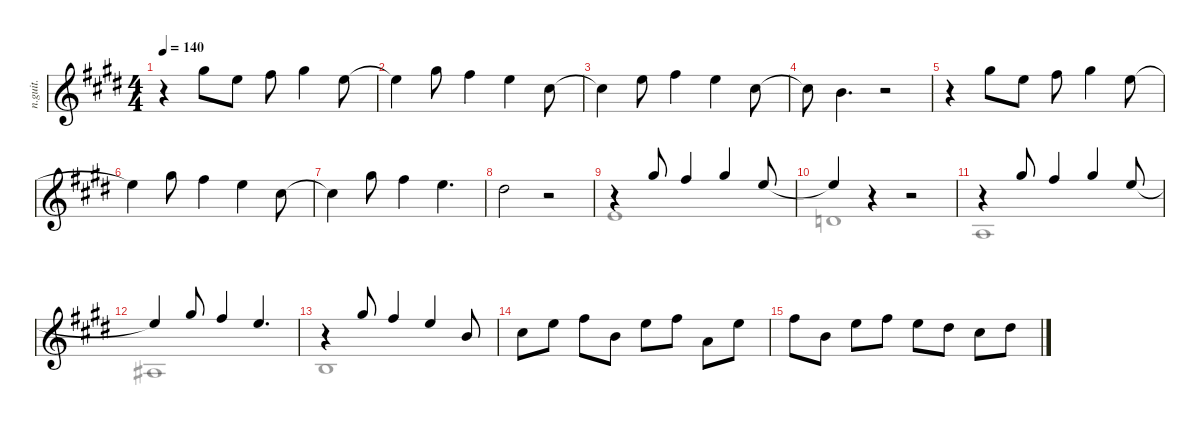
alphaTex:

\defaultSystemsLayout 4
\hideDynamics
\bracketExtendMode nobrackets
\track ("Nylon Guitar" "n.guit.") {instrument acousticguitarnylon}
\staff {score}
\tuning (E4 B3 G3 D3 A2 E2)
\voice
\ts (4 4)
\tempo 140
\clef g2
\ks e
r.4{dy mf instrument acousticguitarnylon beam Down} 4.1{acc #}.8{beam Down} 5.2{acc forcenatural}.8{beam Down} 2.1{acc #}.8{beam Down} 4.1{acc #}.4{beam Down} 0.1{acc forcenatural}.8{beam Down} |
0.1{t acc forcenatural}.4{beam Down} 4.1{acc #}.8{beam Down} 2.1{acc #}.4{beam Down} 0.1{acc forcenatural}.4{beam Down} -3.1{acc #}.8{beam Down} |
-3.1{t acc #}.4{beam Down} 0.1{acc forcenatural}.8{beam Down} 2.1{acc #}.4{beam Down} 0.1{acc forcenatural}.4{beam Down} -3.1{acc #}.8{beam Down} |
-3.1{t acc #}.8{beam Down} 4.3{acc forcenatural}.4{d beam Down} r.2{beam Down} |
r.4{beam Down} 4.1{acc #}.8{beam Down} 5.2{acc forcenatural}.8{beam Down} 2.1{acc #}.8{beam Down} 4.1{acc #}.4{beam Down} 0.1{acc forcenatural}.8{beam Down} |
0.1{t acc forcenatural}.4{beam Down} 4.1{acc #}.8{beam Down} 2.1{acc #}.4{beam Down} 0.1{acc forcenatural}.4{beam Down} -3.1{acc #}.8{beam Down} |
-3.1{t acc #}.4{beam Down} 4.1{acc #}.8{beam Down} 2.1{acc #}.4{beam Down} 0.1{acc forcenatural}.4{d beam Down} |
-1.1{acc #}.2{beam Down} r.2{beam Down} |
r.4{beam Up} 4.1{acc #}.8{beam Up} 2.1{acc #}.4{beam Up} 4.1{acc #}.4{beam Up} 0.1{acc forcenatural}.8{beam Up} |
0.1{t acc forcenatural}.4{beam Up} r.4{beam Up} r.2{beam Up} |
r.4{beam Up} 4.1{acc #}.8{beam Up} 2.1{acc #}.4{beam Up} 4.1{acc #}.4{beam Up} 5.2{acc forcenatural}.8{beam Up} |
5.2{t acc forcenatural}.4{beam Up} 4.1{acc #}.8{beam Up} 7.2{acc #}.4{beam Up} 0.1{acc forcenatural}.4{d beam Up} |
r.4{beam Up} 4.1{acc #}.8{beam Up} 7.2{acc #}.4{beam Up} 0.1{acc forcenatural}.4{beam Up} 4.3{acc forcenatural}.8{beam Up} |
-3.1{acc #}.8{beam Down} 0.1{acc forcenatural}.8{beam Down} 2.1{acc #}.8{beam Down} -5.1{acc forcenatural}.8{beam Down} 5.2{acc forcenatural}.8{beam Down} 2.1{acc #}.8{beam Down} -7.1{acc forcenatural}.8{beam Down} 5.2{acc forcenatural}.8{beam Down} |
2.1{acc #}.8{beam Down} 0.2{acc forcenatural}.8{beam Down} 9.3{acc forcenatural}.8{beam Down} 7.2{acc #}.8{beam Down} 5.2{acc forcenatural}.8{beam Down} 4.2{acc #}.8{beam Down} 2.2{acc #}.8{beam Down} -1.1{acc #}.8{beam Down} |
\voice
\clef g2
\ottava regular
\simile none
\ks e
|
|
|
|
|
|
|
|
-12.1{acc forcenatural}.1{beam Down} |
0.4{acc forcenatural}.1{beam Down} |
-19.1{acc forcenatural}.1{beam Down} |
6.6{acc #}.1{beam Down} |
7.6{acc forcenatural}.1{beam Down} |
|
|
